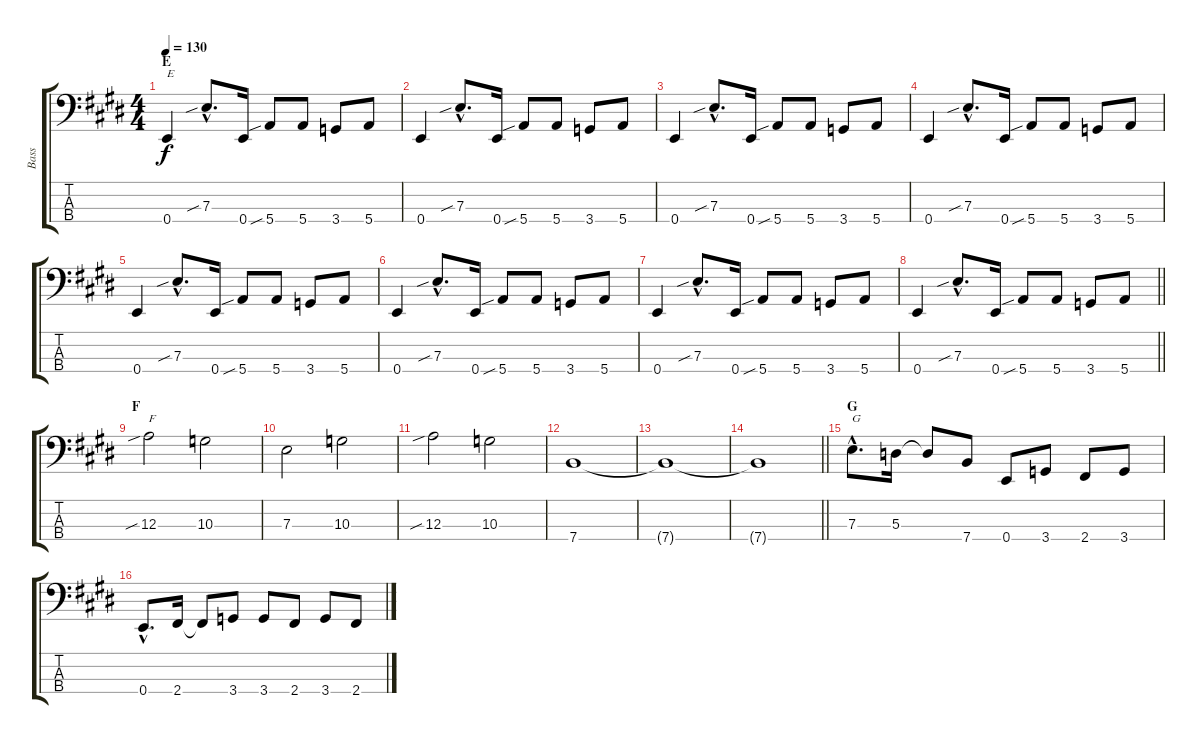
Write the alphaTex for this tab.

\track ("Bass" "Bass") {instrument electricbasspick}
\staff {score tabs}
\tuning (G2 D2 A1 E1) {hide}
\ts (4 4)
\section ("" "E")
\tempo 130
\clef f4
\ks e
0.4.4{txt "E" dy f} 7.3{sib hac}.8{d} 0.4.16 5.4{sib}.8 5.4.8 3.4.8 5.4.8 |
0.4.4 7.3{sib hac}.8{d} 0.4.16 5.4{sib}.8 5.4.8 3.4.8 5.4.8 |
0.4.4 7.3{sib hac}.8{d} 0.4.16 5.4{sib}.8 5.4.8 3.4.8 5.4.8 |
0.4.4 7.3{sib hac}.8{d} 0.4.16 5.4{sib}.8 5.4.8 3.4.8 5.4.8 |
0.4.4 7.3{sib hac}.8{d} 0.4.16 5.4{sib}.8 5.4.8 3.4.8 5.4.8 |
0.4.4 7.3{sib hac}.8{d} 0.4.16 5.4{sib}.8 5.4.8 3.4.8 5.4.8 |
0.4.4 7.3{sib hac}.8{d} 0.4.16 5.4{sib}.8 5.4.8 3.4.8 5.4.8 |
\barLineRight lightlight
0.4.4 7.3{sib hac}.8{d} 0.4.16 5.4{sib}.8 5.4.8 3.4.8 5.4.8 |
\section ("" "F")
12.3{sib}.2{txt "F"} 10.3.2 |
7.3.2 10.3.2 |
12.3{sib}.2 10.3.2 |
7.4.1 |
7.4{t}.1 |
\barLineRight lightlight
7.4{t}.1 |
\section ("" "G")
7.3{hac}.8{d txt "G"} 5.3.16 5.3{t}.8 7.4.8 0.4.8 3.4.8 2.4.8 3.4.8 |
0.4{hac}.8{d} 2.4.16 2.4{t}.8 3.4.8 3.4.8 2.4.8 3.4.8 2.4.8
